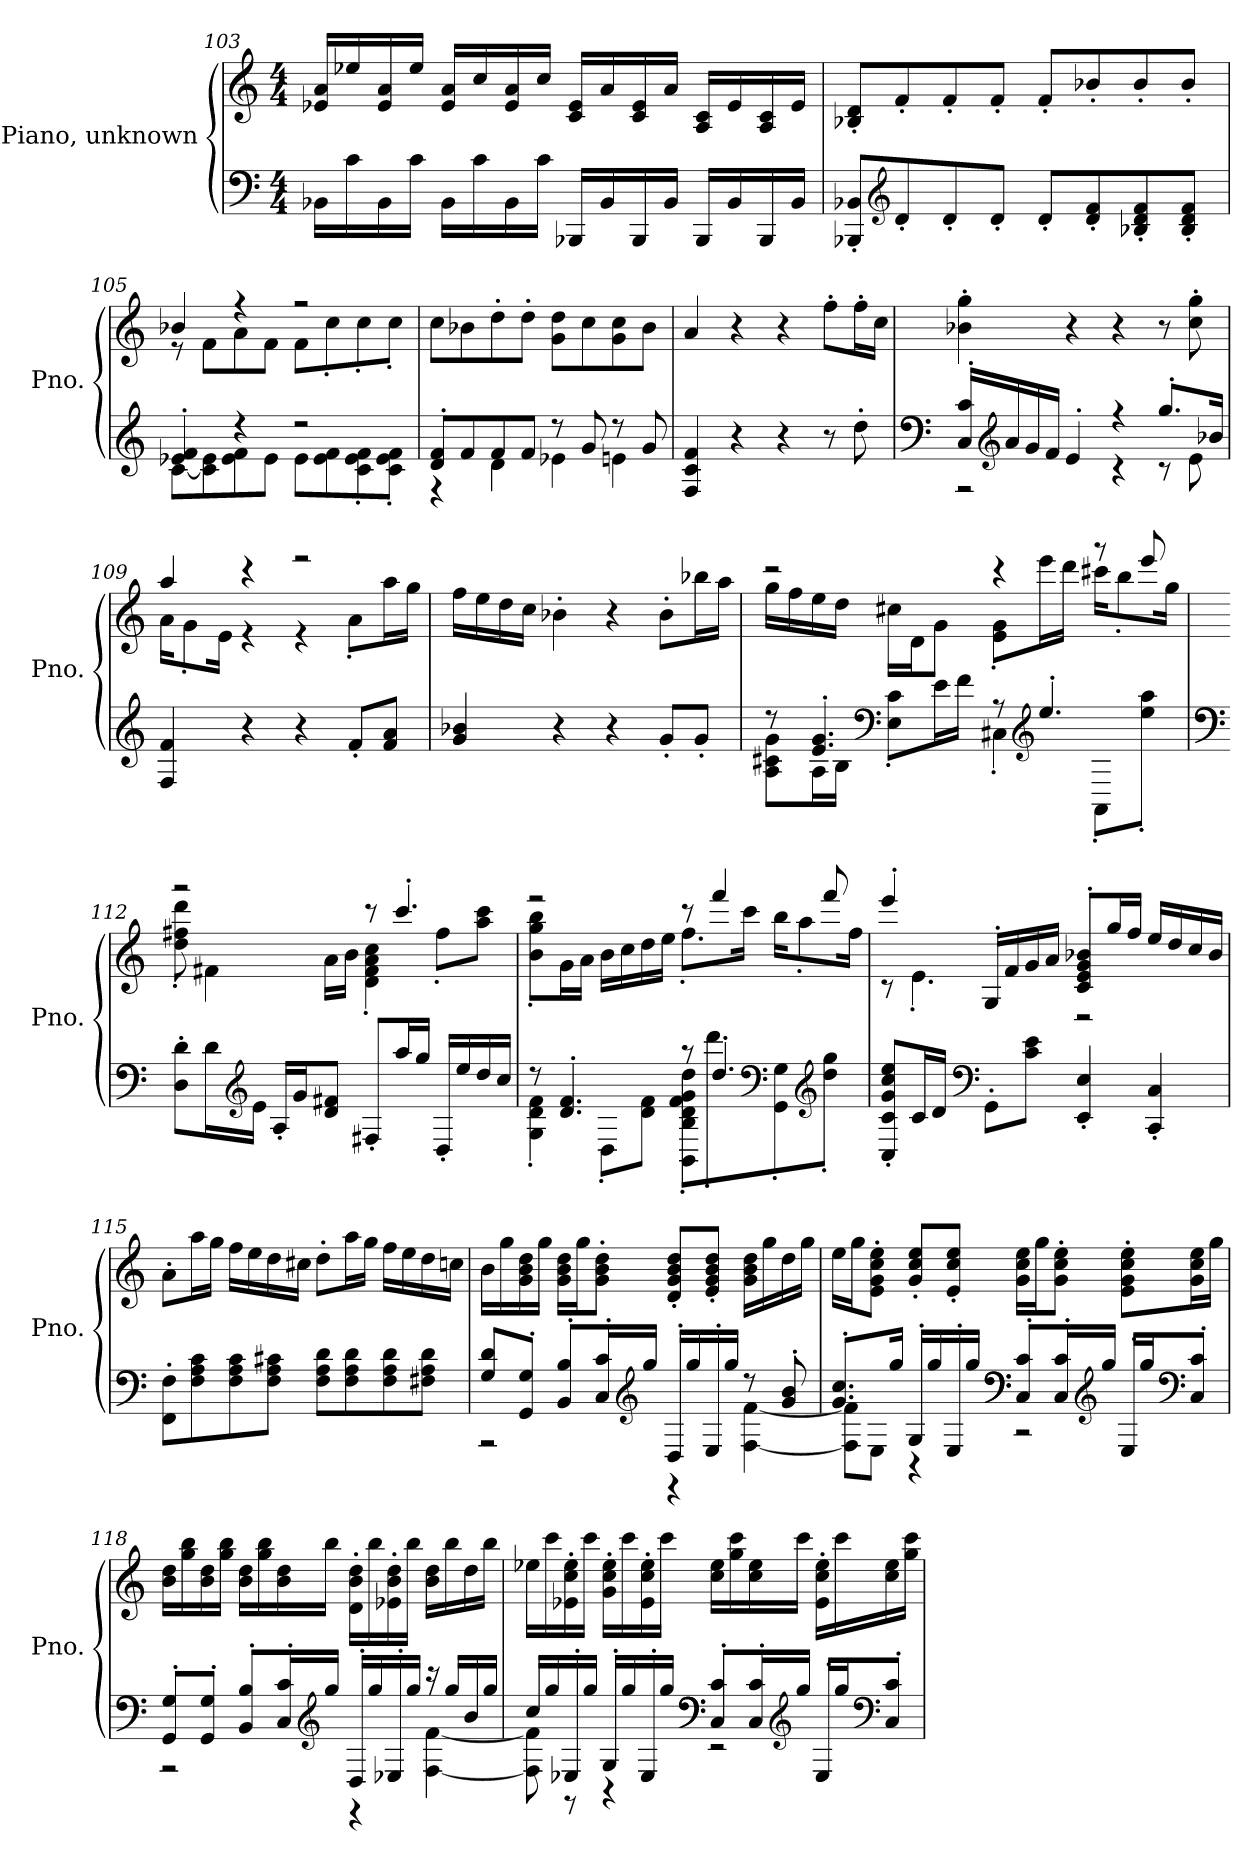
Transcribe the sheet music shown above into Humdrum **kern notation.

**kern	**kern
*part1	*part1
*staff2	*staff1
*I"Piano, unknown	*
*I'Pno.	*
*clefF4	*clefG2
*k[]	*k[]
*M4/4	*M4/4
=103	=103
16BB-X\LL	16e-X/ 16a/LL
16c\	16ee-X/
16BB-\	16e-/ 16a/
16c\JJ	16ee-/JJ
16BB-\LL	16e-/ 16a/LL
16c\	16cc/
16BB-\	16e-/ 16a/
16c\JJ	16cc/JJ
16BBB-X/LL	16c/ 16e-/LL
16BB-/	16a/
16BBB-/	16c/ 16e-/
16BB-/JJ	16a/JJ
16BBB-/LL	16A/ 16c/LL
16BB-/	16e-/
16BBB-/	16A/ 16c/
16BB-/JJ	16e-/JJ
=104	=104
8BBB-X/' 8BB-X/'L	8B-X/' 8d/'L
*clefG2	*
8d'/	8f'/
8d'/	8f'/
8d'/J	8f'/J
8d'/L	8f'/L
8d/' 8f/'	8b-X'/
8B-X/' 8d/' 8f/'	8b-'/
8B-/' 8d/' 8f/'J	8b-'/J
!!LO:PB:g=z
=105	=105
*^	*^
4e-X/' 4f/'	[8c\L	4b-X/	8r
.	8c\] 8e-\	.	8f\L
4r	8e-\ 8f\	4r	8a\
.	8e-\J	.	8f\J
2r	8e-\L	2r	8f\L
.	8e-\ 8f\	.	8cc'\
.	8c\' 8e-\' 8f\'	.	8cc'\
.	8c\' 8e-\' 8f\'J	.	8cc'\J
*	*	*v	*v
=106	=106	=106
8d/' 8f/'L	4r	8cc\L
8f/	.	8b-X\
8f/	4d\	8dd'\
8f/J	.	8dd'\J
8r	4e-X\	8g\ 8dd\L
8g/	.	8cc\
8r	4en\	8g\ 8cc\
8g/	.	8b-\J
*v	*v	*
=107	=107
4F/ 4c/ 4f/	4a/
4r	4r
4r	4r
8r	8ff'\L
8dd'\	16ff'\L
.	16cc\JJ
=108	=108
*clefF4	*
*^	*
16C/' 16c/'LL	2r	4b-X\' 4gg\'
*clefG2	*	*
16a/	.	.
16g/	.	.
16f/JJ	.	.
4e'/	.	4r
4r	4r	4r
8.gg'/L	8r	8r
.	8e\	8cc\' 8gg\'
16b-X/Jk	.	.
*v	*v	*
!!LO:LB:g=z
=109	=109
*	*^
4F/ 4f/	4aa/	16a\KL
.	.	8g'\
.	.	16e\Jk
4r	4r	4r
4r	2r	4r
8f'/L	.	8a'\L
8f/ 8a/J	.	16aa\L
.	.	16gg\JJ
*	*v	*v
=110	=110
4g/ 4b-X/	16ff\LL
.	16ee\
.	16dd\
.	16cc\JJ
4r	4b-X'\
4r	4r
8g'/L	8b-'\L
8g'/J	16bb-X\L
.	16aa\JJ
=111	=111
*^	*^
8r	8A\ 8c#X\ 8g\L	2r	16gg\LL
.	.	.	16ff\
4.e/' 4.g/'	16A\L	.	16ee\
.	16B\JJ	.	16dd\JJ
*clefF4	*	*	*
.	8E\' 8c#\'L	.	16cc#X\LL
.	.	.	16d\J
.	16e\L	.	8g\J
.	16f\JJ	.	.
8r	4C#X'\	4r	8e\' 8g\'L
*clefG2	*	*	*
4.ee'/	.	.	16eee\L
.	.	.	16ddd\JJ
.	8AA'\L	8r	16ccc#X\KL
.	.	.	8bb'\
.	8ee\' 8aa\'J	8eee/	.
.	.	.	16gg\Jk
*v	*v	*	*
!!LO:LB:g=z	!!
=112	=112	=112
*clefF4	*	*
8D\' 8d\'L	2r	8dd\' 8ff#X\' 8ddd\'
16d\L	.	4f#X\
*clefG2	*	*
16e\JJ	.	.
16A'/LL	.	.
16g/J	.	.
8d/ 8f#X/J	.	16a\LL
.	.	16b\JJ
8F#X'/L	8r	4d\' 4f#\' 4a\' 4cc\'
16aa/L	4.ccc'/	.
16gg/JJ	.	.
16D'/LL	.	8ff#'\L
16ee/	.	.
16dd/	.	8aa\ 8ccc\J
16cc/JJ	.	.
=113	=113	=113
*^	*	*
8r	4G\' 4d\' 4f\'	2r	8b\' 8gg\' 8bb\'L
4.d/' 4.f/'	.	.	16g\L
.	.	.	16a\JJ
.	8D'\L	.	16b\LL
.	.	.	16cc\
.	8d\ 8f\J	.	16dd\
.	.	.	16ee\JJ
8r	8BB\' 8B\' 8d\' 8f\' 8g\' 8dd\'L	8r	8.ff'\L
4.dd'/	8ddd'\	4fff/	.
.	.	.	16ccc\Jk
*clefF4	*	*	*
.	8GG\' 8G\'	.	16bb\KL
.	.	.	8aa'\
*clefG2	*	*	*
.	8dd\' 8gg\'J	8fff/	.
.	.	.	16ff\Jk
*v	*v	*	*
!!LO:LB:g=z	!!
=114	=114	=114
8C/' 8c/' 8g/' 8cc/' 8ee/'L	4eee'/	8r
16c/L	.	4.e'\
16d/JJ	.	.
*clefF4	*	*
8GG'\L	16G'/LL	.
.	16f/	.
8c\ 8e\J	16g/	.
.	16a/JJ	.
4EE/' 4E/'	8c/' 8e/' 8g/' 8b-X/'L	2r
.	16gg/L	.
.	16ff/JJ	.
4CC/' 4C/'	16ee/LL	.
.	16dd/	.
.	16cc/	.
.	16b-/JJ	.
*	*v	*v
=115	=115
8FF\' 8F\'L	8a'\L
8F\ 8A\ 8c\	16aa\L
.	16gg\JJ
8F\ 8A\ 8c\	16ff\LL
.	16ee\
8F\ 8A\ 8c#X\J	16dd\
.	16cc#X\JJ
8F\ 8A\ 8d\L	8dd'\L
8F\ 8A\ 8d\	16aa\L
.	16gg\JJ
8F\ 8A\ 8d\	16ff\LL
.	16ee\
8F#X\ 8A\ 8d\J	16dd\
.	16ccn\JJ
!!LO:LB:g=z
=116	=116
*^	*
8G/ 8d/L	2r	16b\LL
.	.	16gg\
8GG/' 8G/'J	.	16g\ 16b\ 16dd\
.	.	16gg\JJ
8BB/' 8B/'L	.	16g\ 16b\ 16dd\LL
.	.	16gg\J
16C/' 16c/'L	.	8g\' 8b\' 8dd\'J
*clefG2	*	*
16gg/JJ	.	.
16D'/LL	4r	8d/' 8g/' 8b/' 8dd/'L
16gg/	.	.
16E'/	.	8e/' 8g/' 8b/' 8dd/'J
16gg/JJ	.	.
8r	[4F\ [4f\	16g\ 16b\ 16dd\LL
.	.	16gg\
8g/' 8b/'	.	16dd\
.	.	16gg\JJ
=117	=117	=117
8.g/' 8.cc/'L	8F\] 8f\]L	16ee\LL
.	.	16gg\J
.	8E\J	8e\' 8g\' 8cc\' 8ee\'J
16gg/Jk	.	.
16G'/LL	4r	8g/' 8cc/' 8ee/'L
16gg/	.	.
16E'/	.	8e/' 8cc/' 8ee/'J
16gg/JJ	.	.
*clefF4	*	*
8C/' 8c/'L	2r	16g\ 16cc\ 16ee\LL
.	.	16gg\J
16C/' 16c/'L	.	8g\' 8cc\' 8ee\'J
*clefG2	*	*
16gg/JJ	.	.
16E'/LL	.	8e\' 8g\' 8cc\' 8ee\'L
16gg/J	.	.
*clefF4	*	*
8C/' 8c/'J	.	16g\ 16cc\ 16ee\L
.	.	16gg\JJ
!!LO:LB:g=z
=118	=118	=118
8GG/' 8G/'L	2r	16b\ 16dd\LL
.	.	16gg\ 16bb\
8GG/' 8G/'J	.	16b\ 16dd\
.	.	16gg\ 16bb\JJ
8BB/' 8B/'L	.	16b\ 16dd\LL
.	.	16gg\ 16bb\
16C/' 16c/'L	.	16b\ 16dd\
*clefG2	*	*
16gg/JJ	.	16bb\JJ
16D'/LL	4r	16d\' 16b\' 16dd\'LL
16gg/	.	16bb\
16E-X'/	.	16e-X\' 16b\' 16dd\'
16gg/JJ	.	16bb\JJ
16r	[4F\ [4f\	16b\ 16dd\LL
16gg/LL	.	16bb\
16b/	.	16dd\
16gg/JJ	.	16bb\JJ
=119	=119	=119
16cc/LL	8F\] 8f\]	16ee-X\LL
16gg/	.	16ccc\
16E-X'/	8r	16e-X\' 16cc\' 16ee-\'
16gg/JJ	.	16ccc\JJ
16G'/LL	4r	16g\' 16cc\' 16ee-\'LL
16gg/	.	16ccc\
16E-'/	.	16e-\' 16cc\' 16ee-\'
16gg/JJ	.	16ccc\JJ
*clefF4	*	*
8C/' 8c/'L	2r	16cc\ 16ee-\LL
.	.	16gg\ 16ccc\
16C/' 16c/'L	.	16cc\ 16ee-\
*clefG2	*	*
16gg/JJ	.	16ccc\JJ
16E-'/LL	.	16e-\' 16cc\' 16ee-\'LL
16gg/J	.	16ccc\
*clefF4	*	*
8C/' 8c/'J	.	16cc\ 16ee-\
.	.	16gg\ 16ccc\JJ
*v	*v	*
=	=
*-	*-
